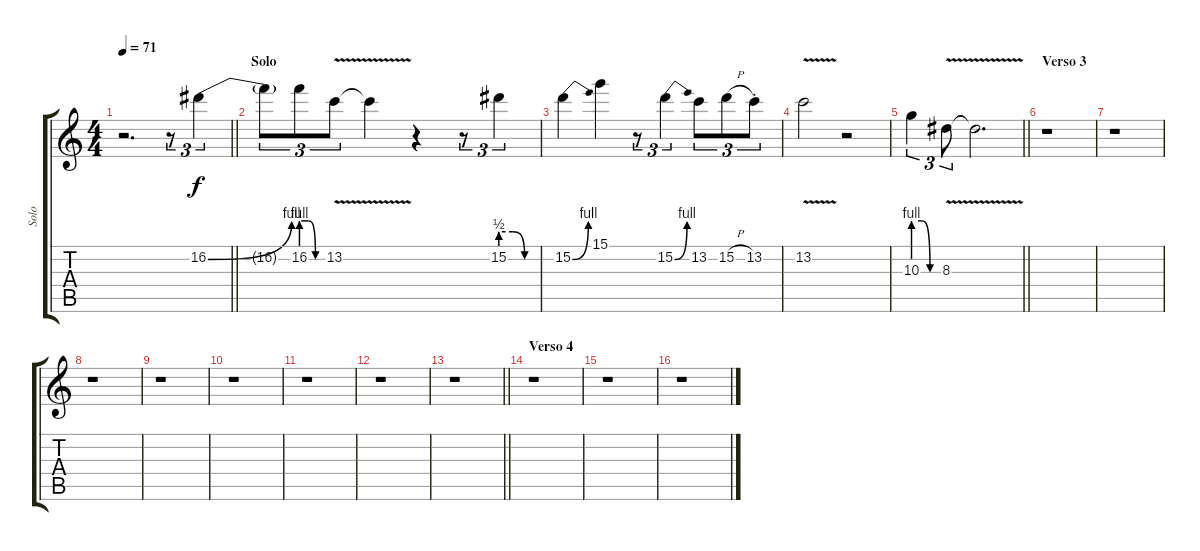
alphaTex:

\track ("Solo" "Solo") {instrument overdrivenguitar}
\staff {score tabs}
\tuning (E4 B3 G3 D3 A2 E2) {hide}
\ts (4 4)
\tempo 71
\clef g2
\barLineRight lightlight
\ks c
r.2{d dy f} r.8{tu (3 2)} 16.2{be (bend 0 0 60 4)}.4{tu (3 2)} |
\section ("" "Solo")
16.2{t}.8{tu (3 2)} 16.2{be (custom 0 4 20 4 40 0 60 0)}.8{tu (3 2)} 13.2{v}.8{tu (3 2)} 13.2{t}.4 r.4 r.8{tu (3 2)} 15.2{be (custom 0 2 20 2 40 0 60 0)}.4{tu (3 2)} |
15.2{be (bend 0 0 60 4)}.4 15.1.4 r.8{tu (3 2)} 15.2{be (bend 0 0 60 4)}.4{tu (3 2)} 13.2.8{tu (3 2)} 15.2{h}.8{tu (3 2)} 13.2{st}.8{tu (3 2)} |
13.2{v}.2 r.2 |
\barLineRight lightlight
10.3{be (custom 0 4 20 4 40 0 60 0)}.4{tu (3 2)} 8.3{v}.8{tu (3 2)} 8.3{t}.2{d} |
\section ("" "Verso 3")
r.1 |
r.1 |
r.1 |
r.1 |
r.1 |
r.1 |
r.1 |
\barLineRight lightlight
r.1 |
\section ("" "Verso 4")
r.1 |
r.1 |
r.1
